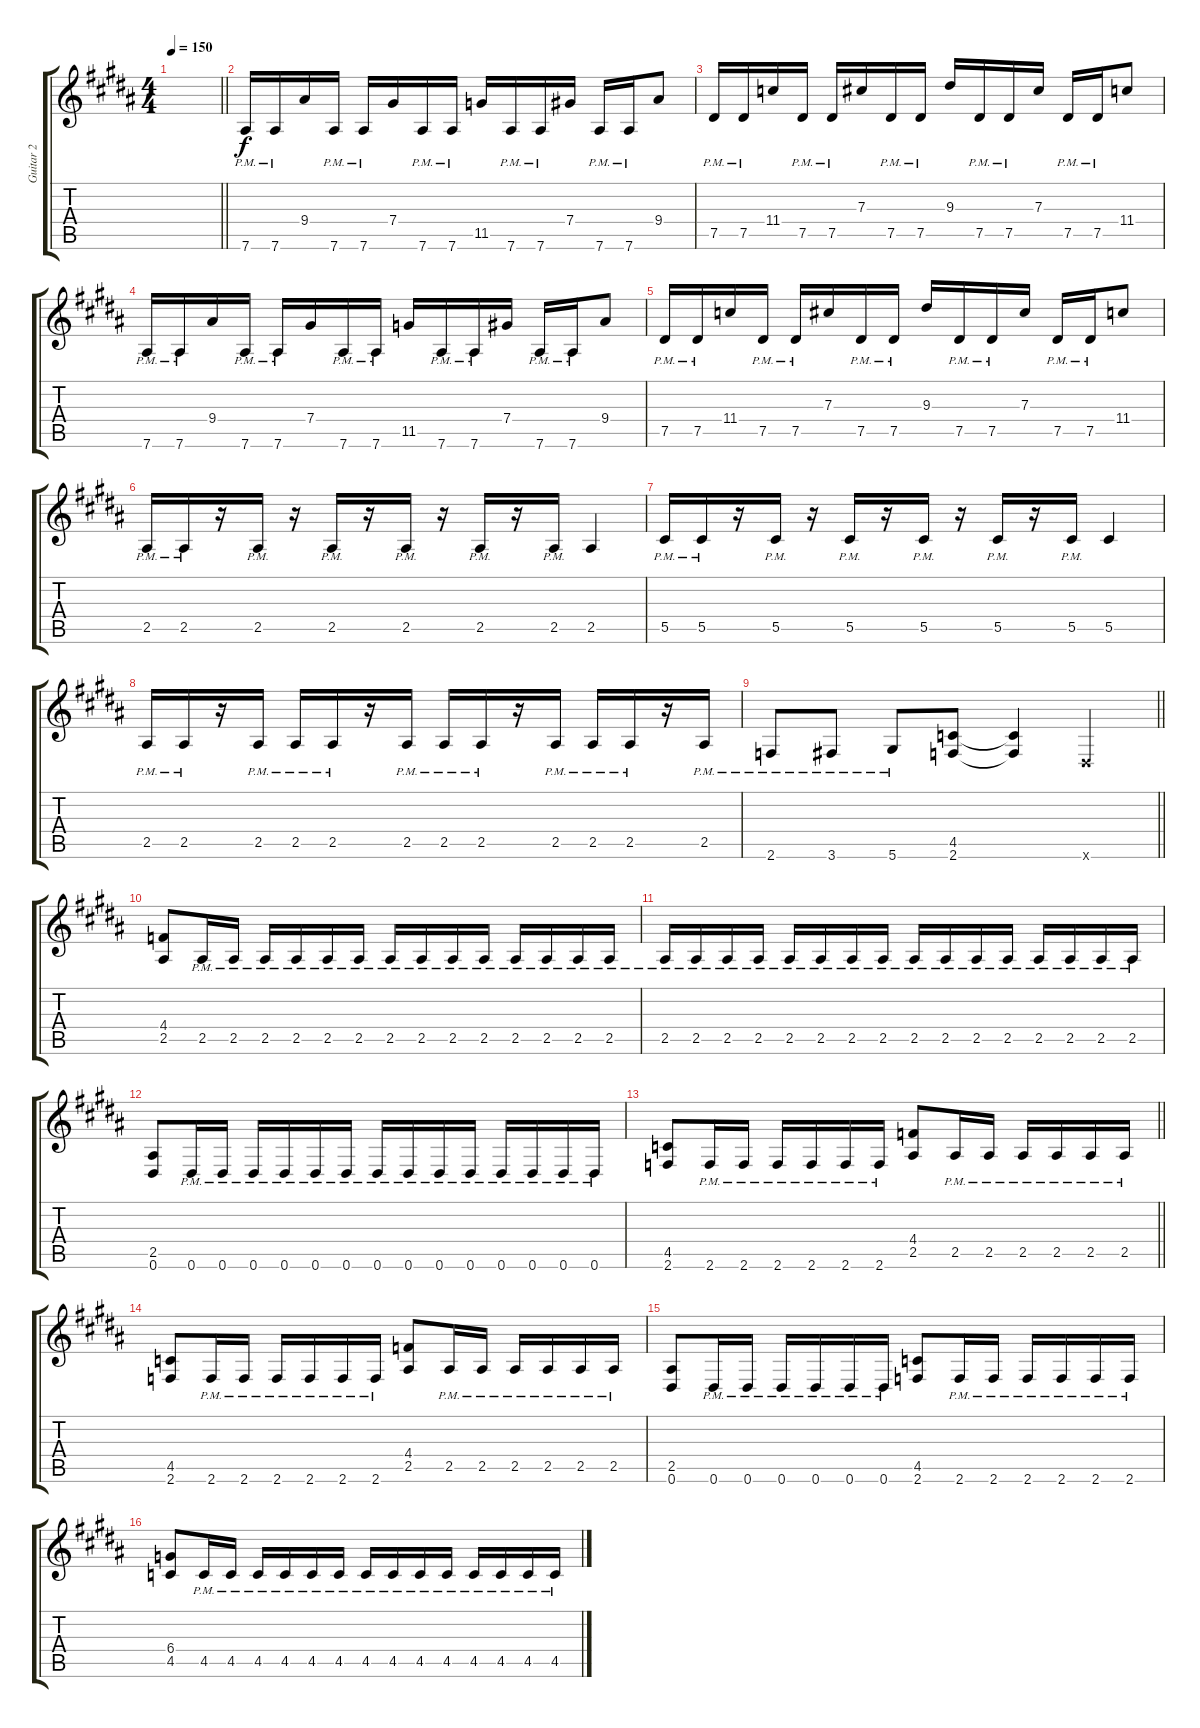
\track ("Guitar 2" "Guitar 2") {instrument distortionguitar}
\staff {score tabs}
\tuning (Eb4 Bb3 Gb3 Db3 Ab2 Eb2) {hide}
\ts (4 4)
\tempo 150
\clef g2
\barLineRight lightlight
\ks b
|
7.6{pm}.16 7.6{pm}.16 9.4.16 7.6{pm}.16 7.6{pm}.16 7.4.16 7.6{pm}.16 7.6{pm}.16 11.5.16 7.6{pm}.16 7.6{pm}.16 7.4.16 7.6{pm}.16 7.6{pm}.16 9.4.8 |
7.5{pm}.16 7.5{pm}.16 11.4.16 7.5{pm}.16 7.5{pm}.16 7.3.16 7.5{pm}.16 7.5{pm}.16 9.3.16 7.5{pm}.16 7.5{pm}.16 7.3.16 7.5{pm}.16 7.5{pm}.16 11.4.8 |
7.6{pm}.16 7.6{pm}.16 9.4.16 7.6{pm}.16 7.6{pm}.16 7.4.16 7.6{pm}.16 7.6{pm}.16 11.5.16 7.6{pm}.16 7.6{pm}.16 7.4.16 7.6{pm}.16 7.6{pm}.16 9.4.8 |
7.5{pm}.16 7.5{pm}.16 11.4.16 7.5{pm}.16 7.5{pm}.16 7.3.16 7.5{pm}.16 7.5{pm}.16 9.3.16 7.5{pm}.16 7.5{pm}.16 7.3.16 7.5{pm}.16 7.5{pm}.16 11.4.8 |
2.5{pm}.16 2.5{pm}.16 r.16 2.5{pm}.16 r.16 2.5{pm}.16 r.16 2.5{pm}.16 r.16 2.5{pm}.16 r.16 2.5{pm}.16 2.5.4 |
5.5{pm}.16 5.5{pm}.16 r.16 5.5{pm}.16 r.16 5.5{pm}.16 r.16 5.5{pm}.16 r.16 5.5{pm}.16 r.16 5.5{pm}.16 5.5.4 |
2.5{pm}.16 2.5{pm}.16 r.16 2.5{pm}.16 2.5{pm}.16 2.5{pm}.16 r.16 2.5{pm}.16 2.5{pm}.16 2.5{pm}.16 r.16 2.5{pm}.16 2.5{pm}.16 2.5{pm}.16 r.16 2.5{pm}.16 |
\barLineRight lightlight
2.6{pm}.8 3.6{pm}.8 5.6{pm}.8 (4.5 2.6).8 (4.5{t} 2.6{t}).4 0.6{x}.4 |
(4.4 2.5).8 2.5{pm}.16 2.5{pm}.16 2.5{pm}.16 2.5{pm}.16 2.5{pm}.16 2.5{pm}.16 2.5{pm}.16 2.5{pm}.16 2.5{pm}.16 2.5{pm}.16 2.5{pm}.16 2.5{pm}.16 2.5{pm}.16 2.5{pm}.16 |
2.5{pm}.16 2.5{pm}.16 2.5{pm}.16 2.5{pm}.16 2.5{pm}.16 2.5{pm}.16 2.5{pm}.16 2.5{pm}.16 2.5{pm}.16 2.5{pm}.16 2.5{pm}.16 2.5{pm}.16 2.5{pm}.16 2.5{pm}.16 2.5{pm}.16 2.5{pm}.16 |
(2.5 0.6).8 0.6{pm}.16 0.6{pm}.16 0.6{pm}.16 0.6{pm}.16 0.6{pm}.16 0.6{pm}.16 0.6{pm}.16 0.6{pm}.16 0.6{pm}.16 0.6{pm}.16 0.6{pm}.16 0.6{pm}.16 0.6{pm}.16 0.6{pm}.16 |
\barLineRight lightlight
(4.5 2.6).8 2.6{pm}.16 2.6{pm}.16 2.6{pm}.16 2.6{pm}.16 2.6{pm}.16 2.6{pm}.16 (4.4 2.5).8 2.5{pm}.16 2.5{pm}.16 2.5{pm}.16 2.5{pm}.16 2.5{pm}.16 2.5{pm}.16 |
(4.5 2.6).8 2.6{pm}.16 2.6{pm}.16 2.6{pm}.16 2.6{pm}.16 2.6{pm}.16 2.6{pm}.16 (4.4 2.5).8 2.5{pm}.16 2.5{pm}.16 2.5{pm}.16 2.5{pm}.16 2.5{pm}.16 2.5{pm}.16 |
(2.5 0.6).8 0.6{pm}.16 0.6{pm}.16 0.6{pm}.16 0.6{pm}.16 0.6{pm}.16 0.6{pm}.16 (4.5 2.6).8 2.6{pm}.16 2.6{pm}.16 2.6{pm}.16 2.6{pm}.16 2.6{pm}.16 2.6{pm}.16 |
(6.4 4.5).8 4.5{pm}.16 4.5{pm}.16 4.5{pm}.16 4.5{pm}.16 4.5{pm}.16 4.5{pm}.16 4.5{pm}.16 4.5{pm}.16 4.5{pm}.16 4.5{pm}.16 4.5{pm}.16 4.5{pm}.16 4.5{pm}.16 4.5{pm}.16
